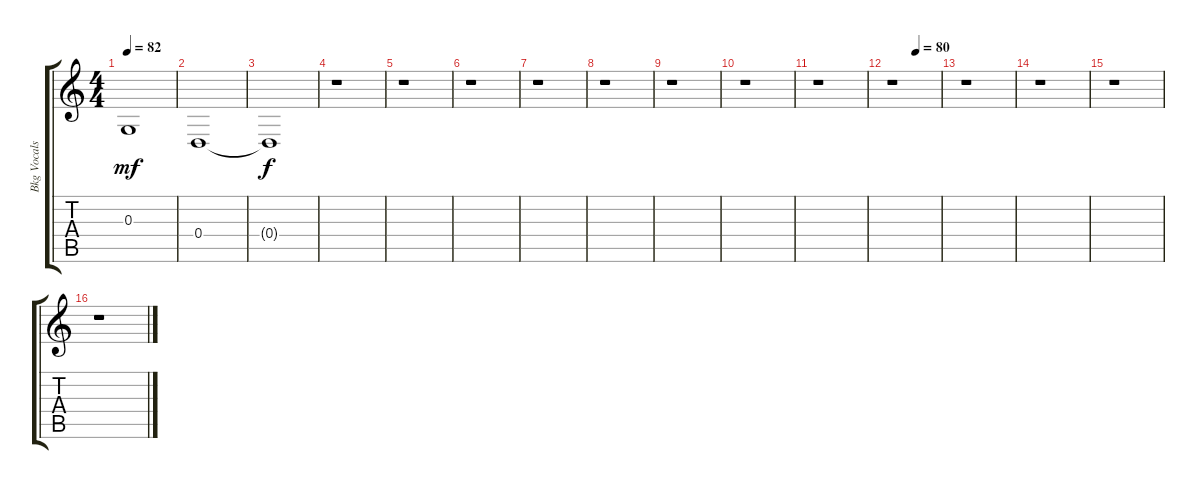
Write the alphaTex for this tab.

\track ("Bkg Vocals" "Bkg Vocals") {instrument choiraahs}
\staff {score tabs}
\tuning (E4 B3 G3 D3 A2 E2) {hide}
\ts (4 4)
\tempo 82
\clef g2
\ks c
0.3.1{dy mf} |
0.4.1 |
0.4{t}.1{dy f} |
r.1 |
r.1 |
r.1 |
r.1 |
r.1 |
r.1 |
r.1 |
r.1 |
\tempo (80 0.5)
r.1 |
r.1 |
r.1 |
r.1 |
r.1
